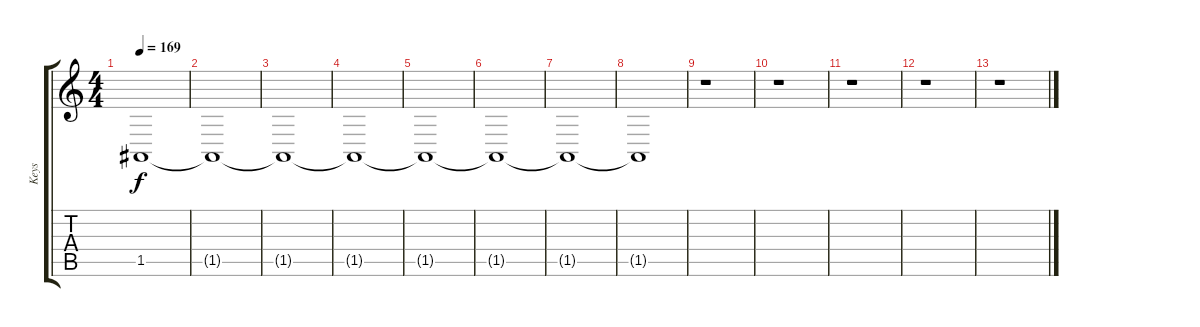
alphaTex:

\track ("Keys" "Keys") {instrument stringensemble2}
\staff {score tabs}
\tuning (E4 B3 G3 D3 A2 E2) {hide}
\ts (4 4)
\tempo 169
\clef g2
\ks c
1.5{t}.1{dy f} |
1.5{t}.1 |
1.5{t}.1 |
1.5{t}.1 |
1.5{t}.1 |
1.5{t}.1 |
1.5{t}.1 |
1.5{t}.1 |
r.1 |
r.1 |
r.1 |
r.1 |
r.1
